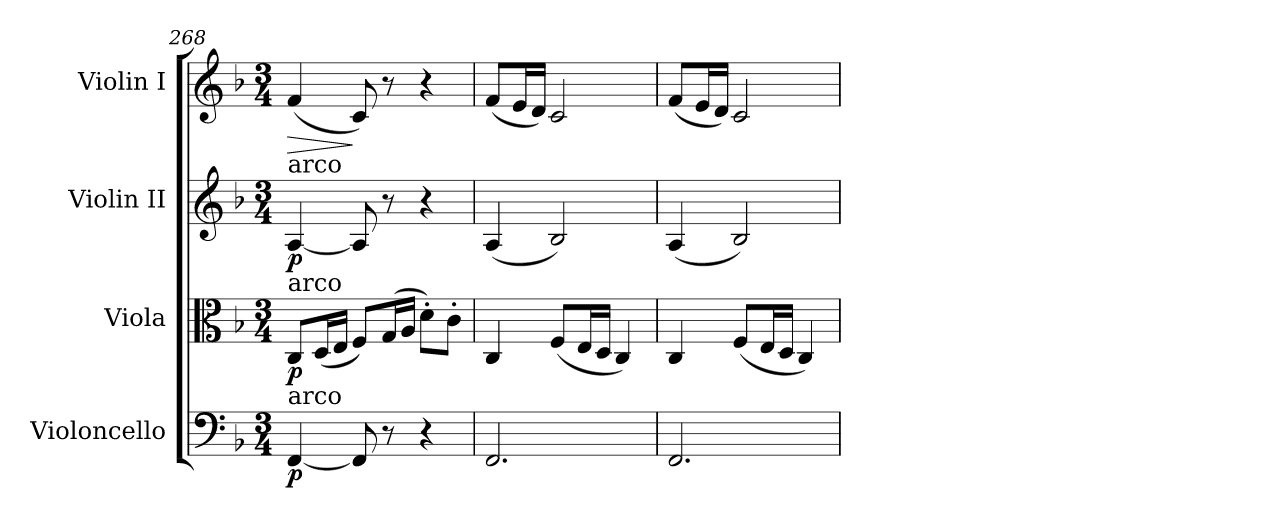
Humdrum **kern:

**kern	**dynam	**kern	**dynam	**kern	**dynam	**kern	**dynam
*part4	*part4	*part3	*part3	*part2	*part2	*part1	*part1
*staff4	*staff4	*staff3	*staff3	*staff2	*staff2	*staff1	*staff1
*I"Violoncello	*	*I"Viola	*	*I"Violin II	*	*I"Violin I	*
*I'Vc	*	*I'Vla	*	*I'Vln	*	*I'Vln	*
*clefF4	*	*clefC3	*	*clefG2	*	*clefG2	*
*k[b-]	*	*k[b-]	*	*k[b-]	*	*k[b-]	*
*M3/4	*	*M3/4	*	*M3/4	*	*M3/4	*
=268	=268	=268	=268	=268	=268	=268	=268
!	!	!	!	!LO:TX:a:t=arco	!	!	!
!	!	!LO:TX:a:t=arco	!	!	!	!	!
!LO:TX:a:t=arco	!	!	!	!	!	!	!
!	!LO:DY:b	!	!LO:DY:b	!	!LO:DY:b	!	!LO:HP:b
[4FF/	p	8C/L	p	[4A/	p	(4f/	>
.	.	(16D/L	.	.	.	.	.
.	.	16E/JJ	.	.	.	.	.
8FF/]	.	8F/L)	.	8A/]	.	8c/)	]
8r	.	(16G/L	.	8r	.	8r	.
.	.	16A/JJ	.	.	.	.	.
4r	.	8d'\L)	.	4r	.	4r	.
.	.	8c'\J	.	.	.	.	.
=269	=269	=269	=269	=269	=269	=269	=269
2.FF/	.	4C/	.	(4A/	.	(8f/L	.
.	.	.	.	.	.	16e/L	.
.	.	.	.	.	.	16d/JJ)	.
.	.	(8F/L	.	2B-/)	.	2c/	.
.	.	16E/L	.	.	.	.	.
.	.	16D/JJ	.	.	.	.	.
.	.	4C/)	.	.	.	.	.
=270	=270	=270	=270	=270	=270	=270	=270
2.FF/	.	4C/	.	(4A/	.	(8f/L	.
.	.	.	.	.	.	16e/L	.
.	.	.	.	.	.	16d/JJ)	.
.	.	(8F/L	.	2B-/)	.	2c/	.
.	.	16E/L	.	.	.	.	.
.	.	16D/JJ	.	.	.	.	.
.	.	4C/)	.	.	.	.	.
=	=	=	=	=	=	=	=
*-	*-	*-	*-	*-	*-	*-	*-
